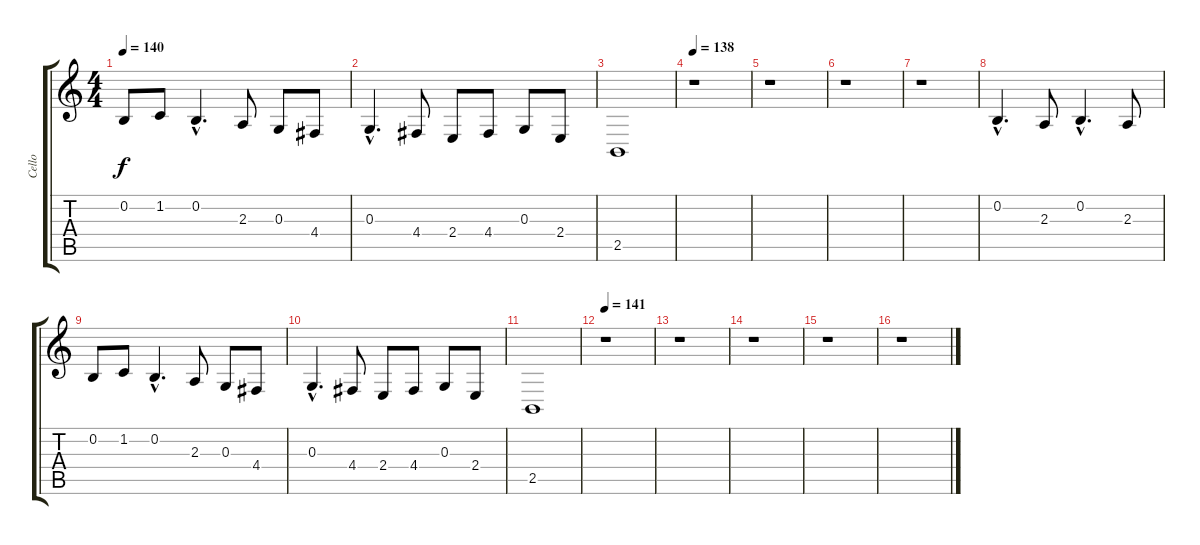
\track ("Cello" "Cello") {instrument cello}
\staff {score tabs}
\tuning (E4 B3 G3 D3 A2 E2) {hide}
\ts (4 4)
\tempo 140
\clef g2
\ks c
0.2.8{dy f} 1.2.8 0.2{hac}.4{d} 2.3.8 0.3.8 4.4.8 |
0.3{hac}.4{d} 4.4.8 2.4.8 4.4.8 0.3.8 2.4.8 |
2.5.1 |
\tempo 138
r.1 |
r.1 |
r.1 |
r.1 |
0.2{hac}.4{d} 2.3.8 0.2{hac}.4{d} 2.3.8 |
0.2.8 1.2.8 0.2{hac}.4{d} 2.3.8 0.3.8 4.4.8 |
0.3{hac}.4{d} 4.4.8 2.4.8 4.4.8 0.3.8 2.4.8 |
2.5.1 |
\tempo 141
r.1 |
r.1 |
r.1 |
r.1 |
r.1
